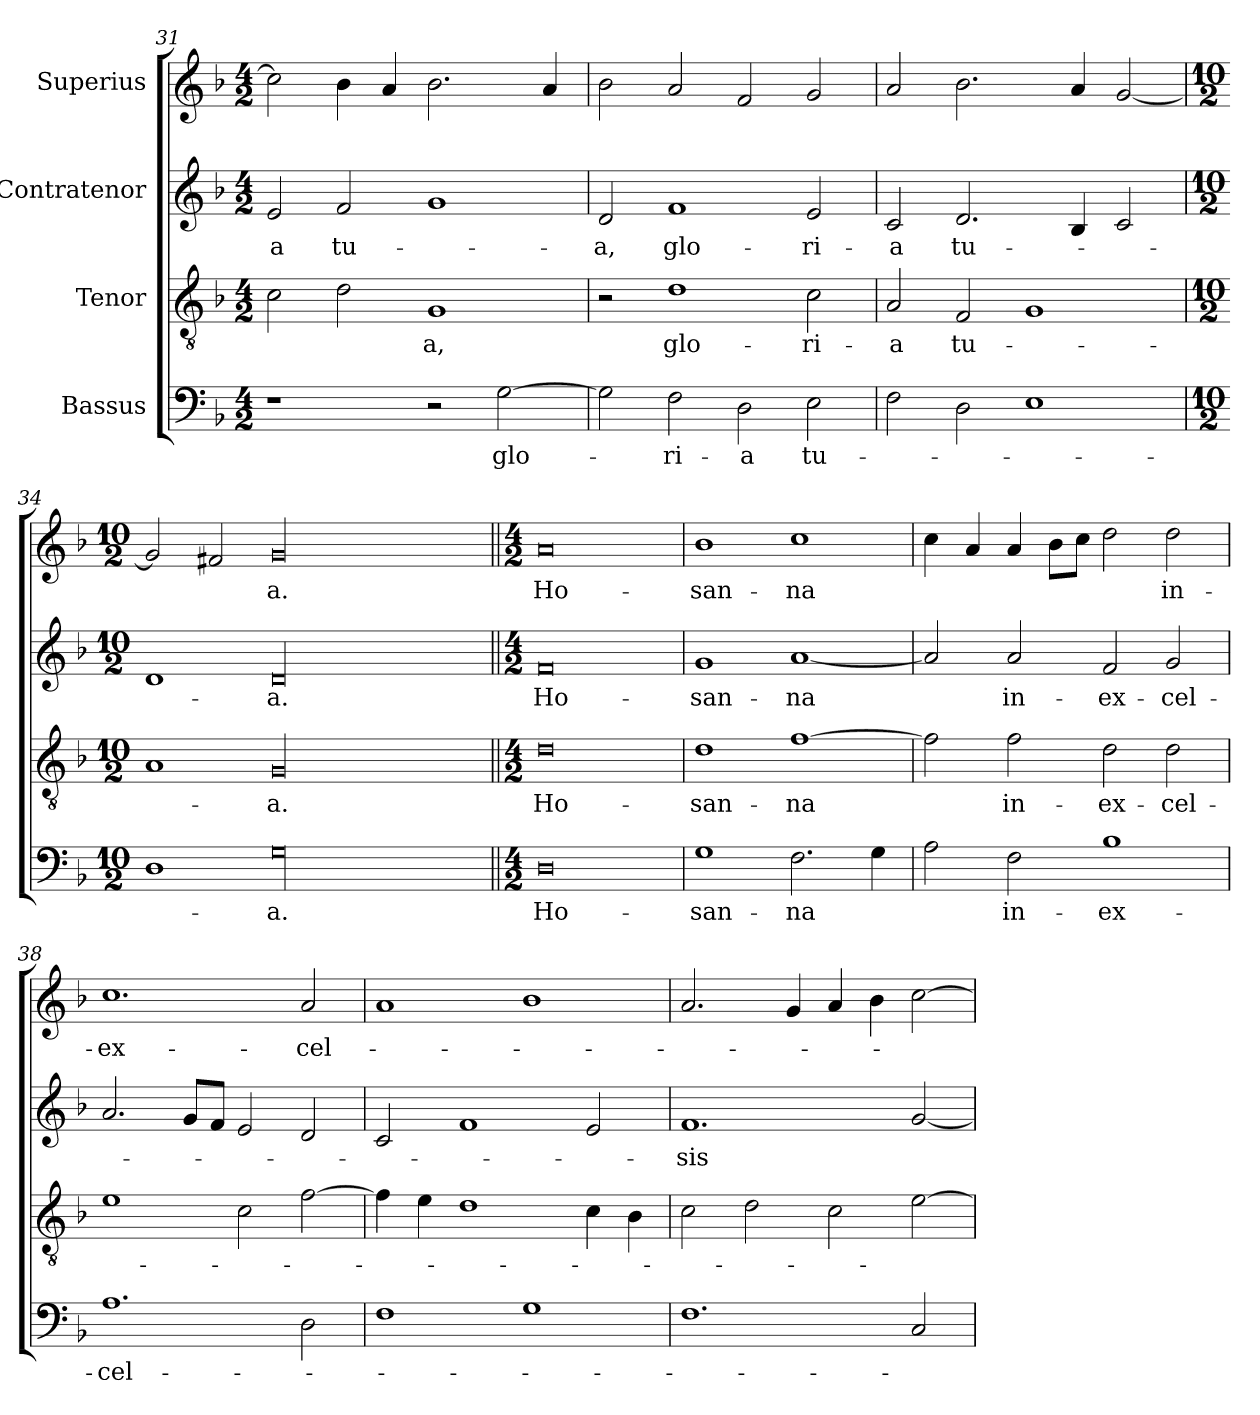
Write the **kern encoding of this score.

**kern	**text	**kern	**text	**kern	**text	**kern	**text
*part4	*part4	*part3	*part3	*part2	*part2	*part1	*part1
*staff4	*staff4	*staff3	*staff3	*staff2	*staff2	*staff1	*staff1
*I"Bassus	*	*I"Tenor	*	*I"Contratenor	*	*I"Superius	*
*clefF4	*	*clefGv2	*	*clefG2	*	*clefG2	*
*k[b-]	*	*k[b-]	*	*k[b-]	*	*k[b-]	*
*M4/2	*	*M4/2	*	*M4/2	*	*M4/2	*
=31	=31	=31	=31	=31	=31	=31	=31
1r	.	2c\	.	2e/	-a	2cc\]	.
.	.	2d\	.	2f/	tu-	4b-\	.
.	.	.	.	.	.	4a/	.
2r	.	1G/	-a,	1g/	.	2.b-\	.
[2G\	glo-	.	.	.	.	.	.
.	.	.	.	.	.	4a/	.
=32	=32	=32	=32	=32	=32	=32	=32
2G\]	.	2r	.	2d/	-a,	2b-\	.
2F\	-ri-	1d\	glo-	1f/	glo-	2a/	.
2D\	-a	.	.	.	.	2f/	.
2E\	tu-	2c\	-ri-	2e/	-ri-	2g/	.
=33	=33	=33	=33	=33	=33	=33	=33
2F\	.	2A/	-a	2c/	-a	2a/	.
2D\	.	2F/	tu-	2.d/	tu-	2.b-\	.
1E\	.	1G/	.	.	.	.	.
.	.	.	.	4B-/	.	4a/	.
.	.	.	.	2c/	.	[2g/	.
=34	=34	=34	=34	=34	=34	=34	=34
*M10/2	*	*M10/2	*	*M10/2	*	*M10/2	*
1D\	.	1A/	.	1d/	.	2g/]	.
.	.	.	.	.	.	2f#X/	.
00G\	-a.	00G/	-a.	00d/	-a.	00g/	-a.
=35||	=35||	=35||	=35||	=35||	=35||	=35||	=35||
*M4/2	*	*M4/2	*	*M4/2	*	*M4/2	*
0D\	Ho-	0d\	Ho-	0f/	Ho-	0a/	Ho-
=36	=36	=36	=36	=36	=36	=36	=36
1G\	-san-	1d\	-san-	1g/	-san-	1b-\	-san-
2.F\	-na	[1f\	-na	[1a/	-na	1cc\	-na
4G\	.	.	.	.	.	.	.
=37	=37	=37	=37	=37	=37	=37	=37
2A\	.	2f\]	.	2a/]	.	4cc\	.
.	.	.	.	.	.	4a/	.
2F\	in-	2f\	in-	2a/	in-	4a/	.
.	.	.	.	.	.	8b-\L	.
.	.	.	.	.	.	8cc\J	.
1B-\	ex-	2d\	ex-	2f/	ex-	2dd\	.
.	.	2d\	-cel-	2g/	-cel-	2dd\	in-
=38	=38	=38	=38	=38	=38	=38	=38
1.A\	-cel-	1e\	.	2.a/	.	1.cc\	ex-
.	.	.	.	8g/L	.	.	.
.	.	.	.	8f/J	.	.	.
.	.	2c\	.	2e/	.	.	.
2D\	.	[2f\	.	2d/	.	2a/	-cel-
=39	=39	=39	=39	=39	=39	=39	=39
1F\	.	4f\]	.	2c/	.	1a/	.
.	.	4e\	.	.	.	.	.
.	.	1d\	.	1f/	.	.	.
1G\	.	.	.	.	.	1b-\	.
.	.	4c\	.	2e/	.	.	.
.	.	4B-\	.	.	.	.	.
=40	=40	=40	=40	=40	=40	=40	=40
1.F\	.	2c\	.	1.f/	-sis	2.a/	.
.	.	2d\	.	.	.	.	.
.	.	.	.	.	.	4g/	.
.	.	2c\	.	.	.	4a/	.
.	.	.	.	.	.	4b-\	.
2C/	.	[2e\	.	[2g/	.	[2cc\	.
=	=	=	=	=	=	=	=
*-	*-	*-	*-	*-	*-	*-	*-
